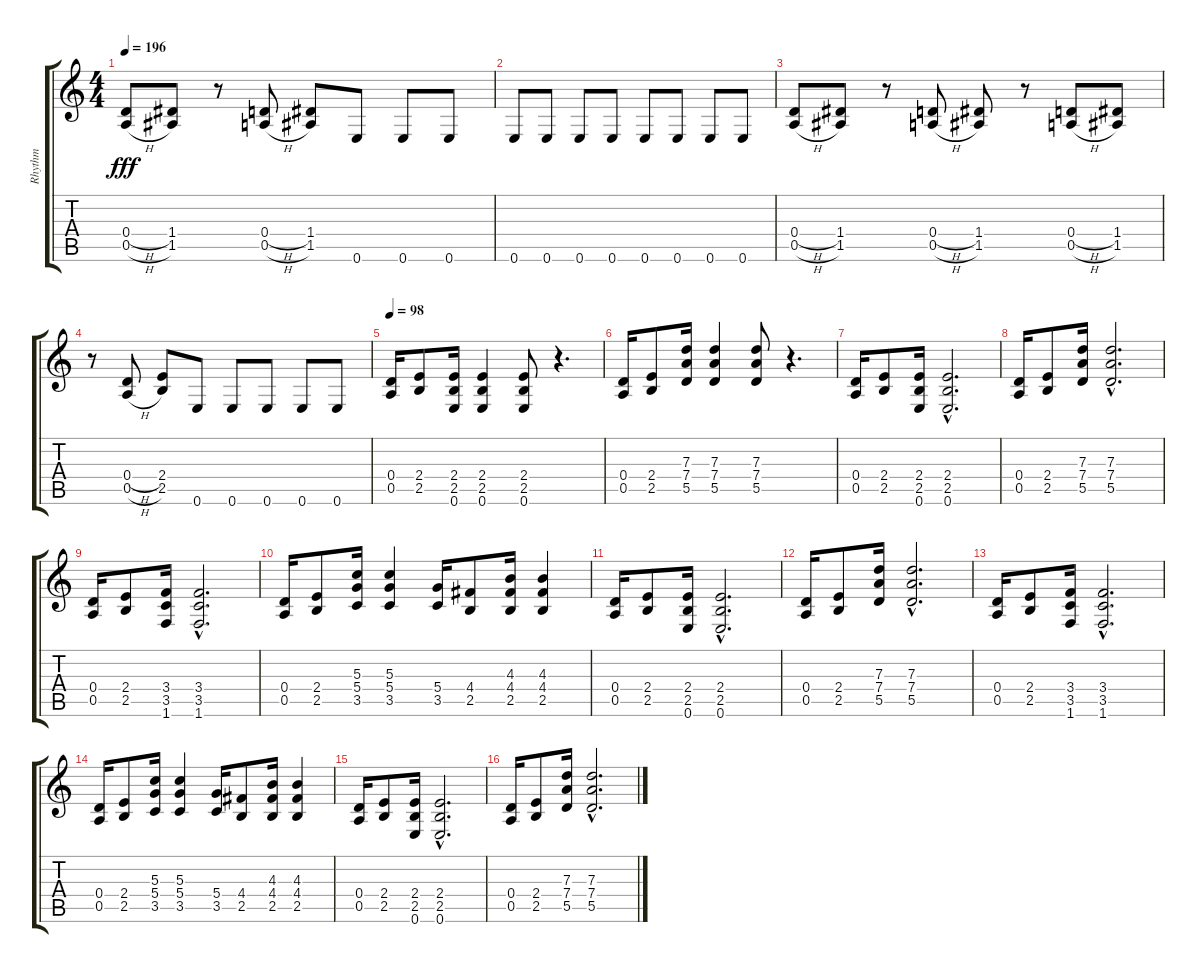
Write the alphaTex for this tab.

\track ("Rhythm" "Rhythm") {instrument electricguitarclean}
\staff {score tabs}
\tuning (E4 B3 G3 D3 A2 E2) {hide}
\ts (4 4)
\tempo 196
\clef g2
\ks c
(0.4{h} 0.5{h}).8{dy fff} (1.4 1.5).8 r.8 (0.4{h} 0.5{h}).8 (1.4 1.5).8 0.6.8 0.6.8 0.6.8 |
0.6.8 0.6.8 0.6.8 0.6.8 0.6.8 0.6.8 0.6.8 0.6.8 |
(0.4{h} 0.5{h}).8 (1.4 1.5).8 r.8 (0.4{h} 0.5{h}).8 (1.4 1.5).8 r.8 (0.4{h} 0.5{h}).8 (1.4 1.5).8 |
r.8 (0.4{h} 0.5{h}).8 (2.4 2.5).8 0.6.8 0.6.8 0.6.8 0.6.8 0.6.8 |
\tempo 98
(0.4 0.5).16 (2.4 2.5).8 (2.4 2.5 0.6).16 (2.4 2.5 0.6).4 (2.4 2.5 0.6).8 r.4{d} |
(0.4 0.5).16 (2.4 2.5).8 (7.3 7.4 5.5).16 (7.3 7.4 5.5).4 (7.3 7.4 5.5).8 r.4{d} |
(0.4 0.5).16 (2.4 2.5).8 (2.4 2.5 0.6).16 (2.4{hac} 2.5{hac} 0.6{hac}).2{d} |
(0.4 0.5).16 (2.4 2.5).8 (7.3 7.4 5.5).16 (7.3{hac} 7.4{hac} 5.5{hac}).2{d} |
(0.4 0.5).16 (2.4 2.5).8 (3.4 3.5 1.6).16 (3.4{hac} 3.5{hac} 1.6{hac}).2{d} |
(0.4 0.5).16 (2.4 2.5).8 (5.3 5.4 3.5).16 (5.3 5.4 3.5).4 (5.4 3.5).16 (4.4 2.5).8 (4.3 4.4 2.5).16 (4.3 4.4 2.5).4 |
(0.4 0.5).16 (2.4 2.5).8 (2.4 2.5 0.6).16 (2.4{hac} 2.5{hac} 0.6{hac}).2{d} |
(0.4 0.5).16 (2.4 2.5).8 (7.3 7.4 5.5).16 (7.3{hac} 7.4{hac} 5.5{hac}).2{d} |
(0.4 0.5).16 (2.4 2.5).8 (3.4 3.5 1.6).16 (3.4{hac} 3.5{hac} 1.6{hac}).2{d} |
(0.4 0.5).16 (2.4 2.5).8 (5.3 5.4 3.5).16 (5.3 5.4 3.5).4 (5.4 3.5).16 (4.4 2.5).8 (4.3 4.4 2.5).16 (4.3 4.4 2.5).4 |
(0.4 0.5).16 (2.4 2.5).8 (2.4 2.5 0.6).16 (2.4{hac} 2.5{hac} 0.6{hac}).2{d} |
(0.4 0.5).16 (2.4 2.5).8 (7.3 7.4 5.5).16 (7.3{hac} 7.4{hac} 5.5{hac}).2{d}
